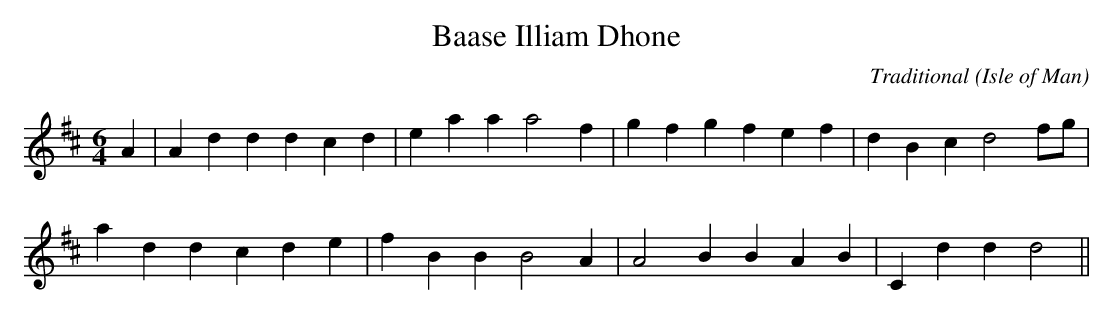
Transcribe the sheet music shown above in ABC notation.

X:1
T:Baase Illiam Dhone
C:Traditional
O:Isle of Man
M:6/4
L:1/4
K:D
A|Add dcd|eaa a2f|gfg fef|dBc d2 f/g/|
add cde|fBB B2A|A2B BAB|Cdd d2||
